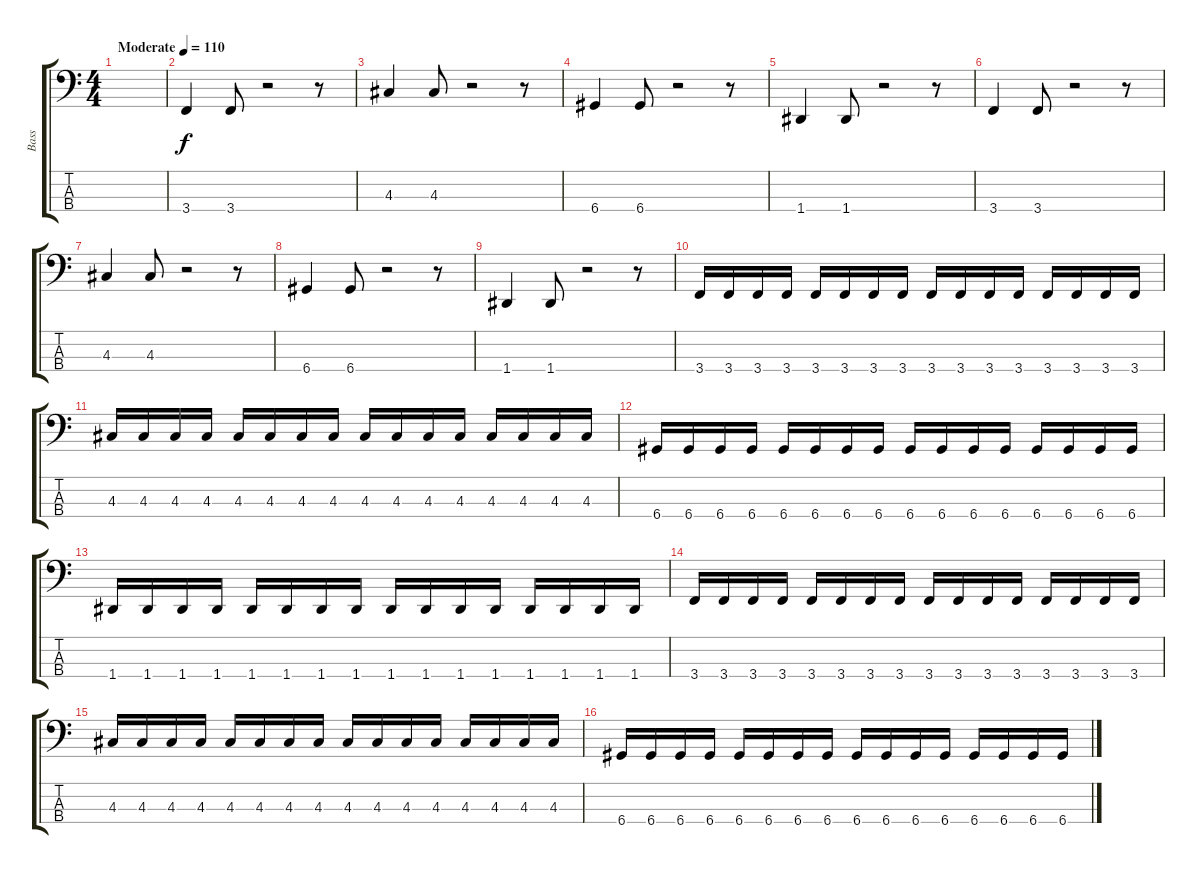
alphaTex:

\track ("Bass" "Bass") {instrument electricbassfinger}
\staff {score tabs}
\tuning (G2 D2 A1 D1) {hide}
\ts (4 4)
\tempo (110 "Moderate")
\clef f4
\ks c
|
3.4.4 3.4.8 r.2 r.8 |
4.3.4 4.3.8 r.2 r.8 |
6.4.4 6.4.8 r.2 r.8 |
1.4.4 1.4.8 r.2 r.8 |
3.4.4 3.4.8 r.2 r.8 |
4.3.4 4.3.8 r.2 r.8 |
6.4.4 6.4.8 r.2 r.8 |
1.4.4 1.4.8 r.2 r.8 |
3.4.16 3.4.16 3.4.16 3.4.16 3.4.16 3.4.16 3.4.16 3.4.16 3.4.16 3.4.16 3.4.16 3.4.16 3.4.16 3.4.16 3.4.16 3.4.16 |
4.3.16 4.3.16 4.3.16 4.3.16 4.3.16 4.3.16 4.3.16 4.3.16 4.3.16 4.3.16 4.3.16 4.3.16 4.3.16 4.3.16 4.3.16 4.3.16 |
6.4.16 6.4.16 6.4.16 6.4.16 6.4.16 6.4.16 6.4.16 6.4.16 6.4.16 6.4.16 6.4.16 6.4.16 6.4.16 6.4.16 6.4.16 6.4.16 |
1.4.16 1.4.16 1.4.16 1.4.16 1.4.16 1.4.16 1.4.16 1.4.16 1.4.16 1.4.16 1.4.16 1.4.16 1.4.16 1.4.16 1.4.16 1.4.16 |
3.4.16 3.4.16 3.4.16 3.4.16 3.4.16 3.4.16 3.4.16 3.4.16 3.4.16 3.4.16 3.4.16 3.4.16 3.4.16 3.4.16 3.4.16 3.4.16 |
4.3.16 4.3.16 4.3.16 4.3.16 4.3.16 4.3.16 4.3.16 4.3.16 4.3.16 4.3.16 4.3.16 4.3.16 4.3.16 4.3.16 4.3.16 4.3.16 |
6.4.16 6.4.16 6.4.16 6.4.16 6.4.16 6.4.16 6.4.16 6.4.16 6.4.16 6.4.16 6.4.16 6.4.16 6.4.16 6.4.16 6.4.16 6.4.16
